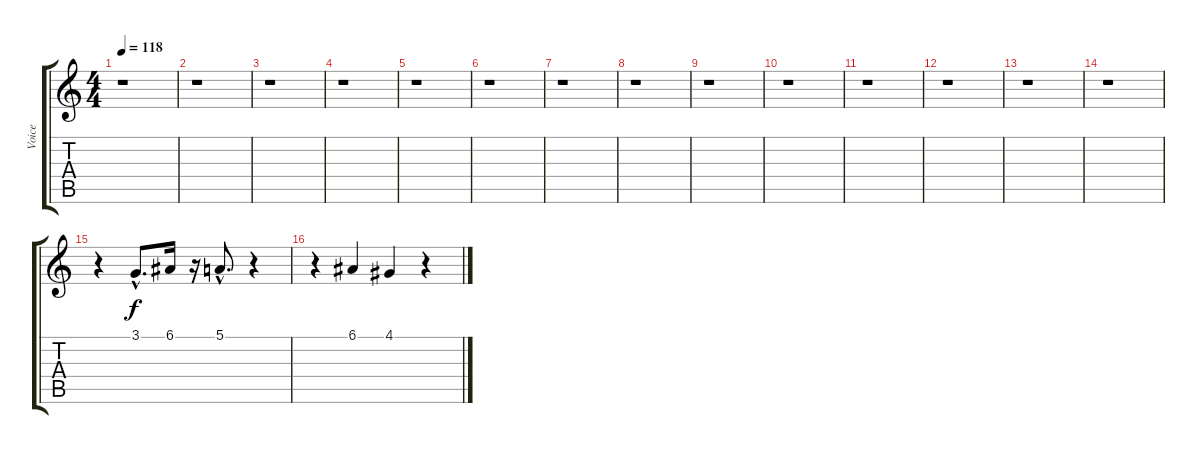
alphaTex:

\track ("Voice" "Voice") {instrument harmonica}
\staff {score tabs}
\tuning (E4 B3 G3 D3 A2 E2) {hide}
\ts (4 4)
\tempo 118
\clef g2
\ks c
r.1{dy f instrument harmonica} |
r.1 |
r.1 |
r.1 |
r.1 |
r.1 |
r.1 |
r.1 |
r.1 |
r.1 |
r.1 |
r.1 |
r.1 |
r.1 |
r.4 3.1{hac}.8{d} 6.1.16 r.16 5.1{hac}.8{d} r.4 |
r.4 6.1.4 4.1.4 r.4
